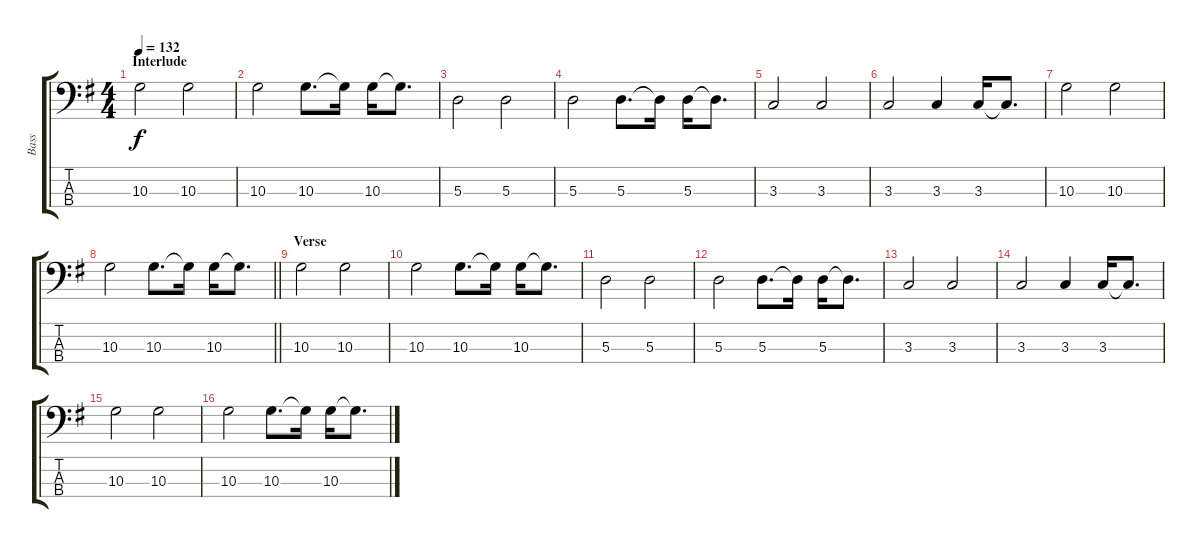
\track ("Bass" "Bass") {instrument electricbassfinger}
\staff {score tabs}
\tuning (G2 D2 A1 E1) {hide}
\ts (4 4)
\section ("" "Interlude")
\tempo 132
\clef f4
\ks g
10.3.2{dy f} 10.3.2 |
10.3.2 10.3.8{d} 10.3{t}.16 10.3.16 10.3{t}.8{d} |
5.3.2 5.3.2 |
5.3.2 5.3.8{d} 5.3{t}.16 5.3.16 5.3{t}.8{d} |
3.3.2 3.3.2 |
3.3.2 3.3.4 3.3.16 3.3{t}.8{d} |
10.3.2 10.3.2 |
\barLineRight lightlight
10.3.2 10.3.8{d} 10.3{t}.16 10.3.16 10.3{t}.8{d} |
\section ("" "Verse")
10.3.2 10.3.2 |
10.3.2 10.3.8{d} 10.3{t}.16 10.3.16 10.3{t}.8{d} |
5.3.2 5.3.2 |
5.3.2 5.3.8{d} 5.3{t}.16 5.3.16 5.3{t}.8{d} |
3.3.2 3.3.2 |
3.3.2 3.3.4 3.3.16 3.3{t}.8{d} |
10.3.2 10.3.2 |
10.3.2 10.3.8{d} 10.3{t}.16 10.3.16 10.3{t}.8{d}
